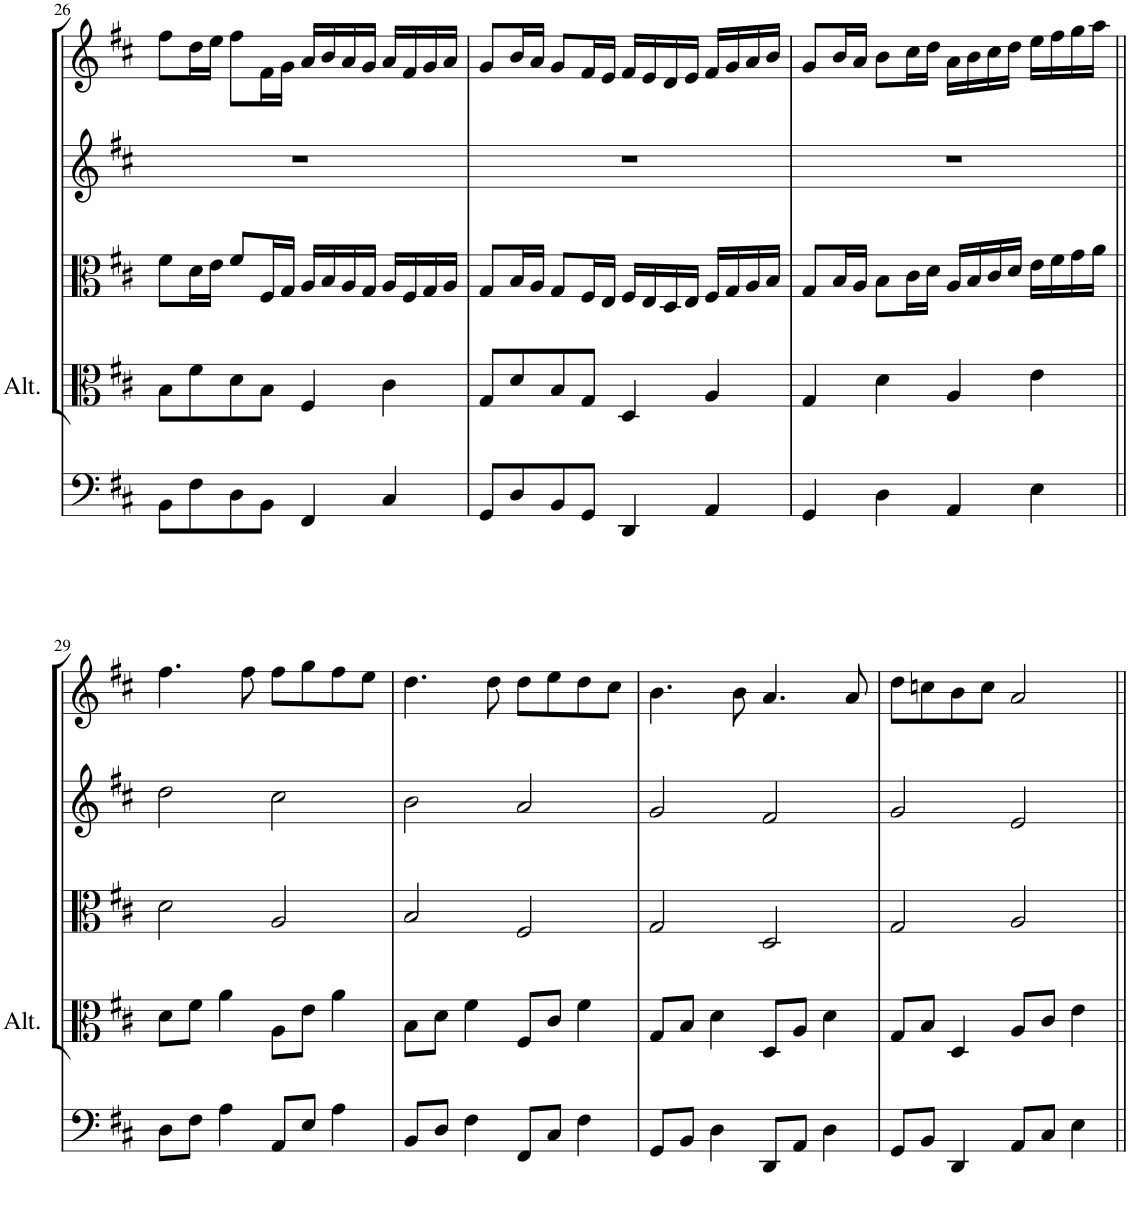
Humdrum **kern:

**kern	**kern	**kern	**kern	**kern
*part5	*part4	*part3	*part2	*part1
*staff5	*staff4	*staff3	*staff2	*staff1
*I"Violoncello	*I"Alto	*I"Viola	*I"Violin II	*I"Violin I
*I'Vc	*I'Alt.	*I'Vla	*I'Vln	*I'Vln
!!LO:PB:g=z
*clefF4	*clefC3	*clefC3	*clefG2	*clefG2
*k[f#c#]	*k[f#c#]	*k[f#c#]	*k[f#c#]	*k[f#c#]
*M4/4	*M4/4	*M4/4	*M4/4	*M4/4
=26	=26	=26	=26	=26
8BB\L	8B\L	8f#\L	1r	8ff#\L
8F#\	8f#\	16d\L	.	16dd\L
.	.	16e\JJ	.	16ee\JJ
8D\	8d\	8f#/L	.	8ff#\L
8BB\J	8B\J	16F#/L	.	16f#\L
.	.	16G/JJ	.	16g\JJ
4FF#/	4F#/	16A/LL	.	16a/LL
.	.	16B/	.	16b/
.	.	16A/	.	16a/
.	.	16G/JJ	.	16g/JJ
4C#/	4c#\	16A/LL	.	16a/LL
.	.	16F#/	.	16f#/
.	.	16G/	.	16g/
.	.	16A/JJ	.	16a/JJ
=27	=27	=27	=27	=27
8GG/L	8G/L	8G/L	1r	8g/L
8D/	8d/	16B/L	.	16b/L
.	.	16A/JJ	.	16a/JJ
8BB/	8B/	8G/L	.	8g/L
8GG/J	8G/J	16F#/L	.	16f#/L
.	.	16E/JJ	.	16e/JJ
4DD/	4D/	16F#/LL	.	16f#/LL
.	.	16E/	.	16e/
.	.	16D/	.	16d/
.	.	16E/JJ	.	16e/JJ
4AA/	4A/	16F#/LL	.	16f#/LL
.	.	16G/	.	16g/
.	.	16A/	.	16a/
.	.	16B/JJ	.	16b/JJ
=28	=28	=28	=28	=28
4GG/	4G/	8G/L	1r	8g/L
.	.	16B/L	.	16b/L
.	.	16A/JJ	.	16a/JJ
4D\	4d\	8B\L	.	8b\L
.	.	16c#\L	.	16cc#\L
.	.	16d\JJ	.	16dd\JJ
4AA/	4A/	16A/LL	.	16a\LL
.	.	16B/	.	16b\
.	.	16c#/	.	16cc#\
.	.	16d/JJ	.	16dd\JJ
4E\	4e\	16e\LL	.	16ee\LL
.	.	16f#\	.	16ff#\
.	.	16g\	.	16gg\
.	.	16a\JJ	.	16aa\JJ
!!LO:LB:g=z
=29||	=29||	=29||	=29||	=29||
8D\L	8d\L	2d\	2dd\	4.ff#\
8F#\J	8f#\J	.	.	.
4A\	4a\	.	.	.
.	.	.	.	8ff#\
8AA/L	8A\L	2A/	2cc#\	8ff#\L
8E/J	8e\J	.	.	8gg\
4A\	4a\	.	.	8ff#\
.	.	.	.	8ee\J
=30	=30	=30	=30	=30
8BB/L	8B\L	2B/	2b\	4.dd\
8D/J	8d\J	.	.	.
4F#\	4f#\	.	.	.
.	.	.	.	8dd\
8FF#/L	8F#/L	2F#/	2a/	8dd\L
8C#/J	8c#/J	.	.	8ee\
4F#\	4f#\	.	.	8dd\
.	.	.	.	8cc#\J
=31	=31	=31	=31	=31
8GG/L	8G/L	2G/	2g/	4.b\
8BB/J	8B/J	.	.	.
4D\	4d\	.	.	.
.	.	.	.	8b\
8DD/L	8D/L	2D/	2f#/	4.a/
8AA/J	8A/J	.	.	.
4D\	4d\	.	.	.
.	.	.	.	8a/
=32	=32	=32	=32	=32
8GG/L	8G/L	2G/	2g/	8dd\L
8BB/J	8B/J	.	.	8ccn\
4DD/	4D/	.	.	8b\
.	.	.	.	8cc\J
8AA/L	8A/L	2A/	2e/	2a/
8C#/J	8c#/J	.	.	.
4E\	4e\	.	.	.
=||	=||	=||	=||	=||
*-	*-	*-	*-	*-
